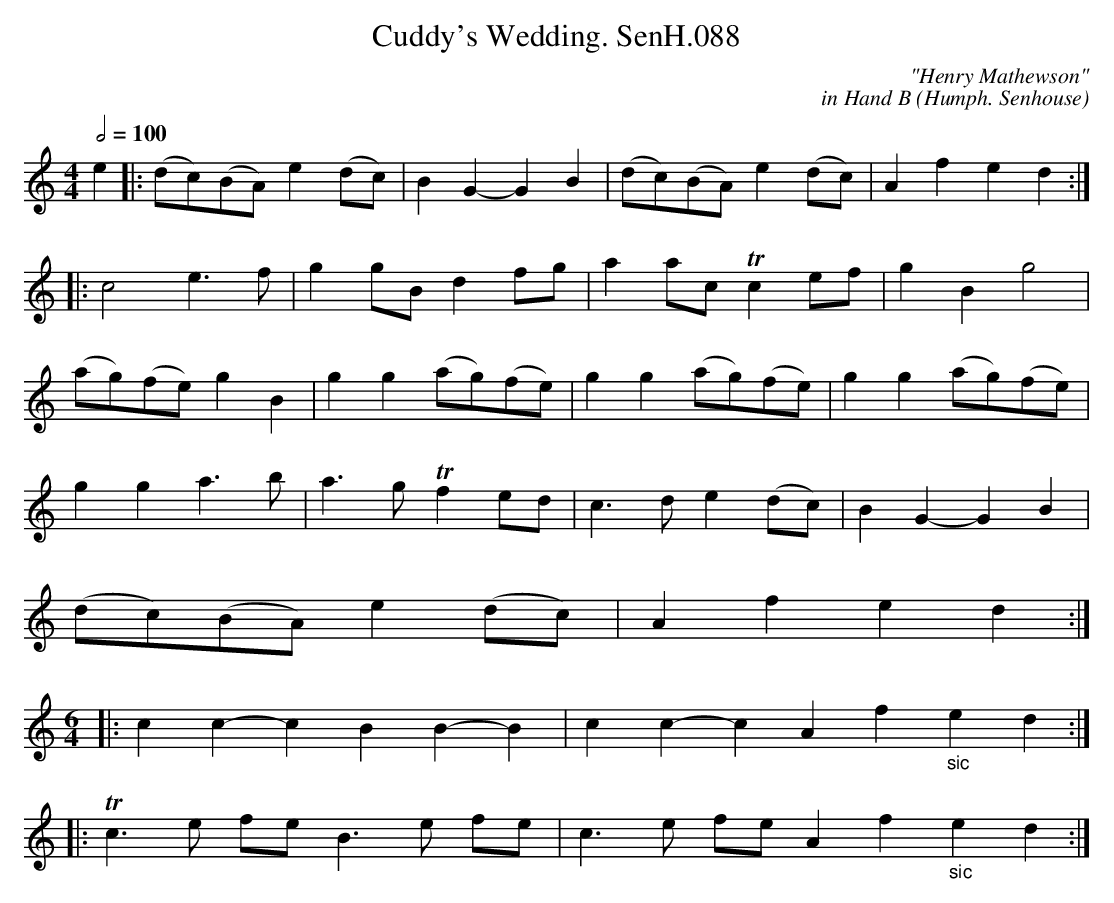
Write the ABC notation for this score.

X:1
T:Cuddy's Wedding. SenH.088
C:"Henry Mathewson"
C:in Hand B (Humph. Senhouse)
Q:1/2=100
M:4/4
L:1/8
K:C
e2 |: (dc)(BA) e2(dc) | B2G2-G2B2 | (dc)(BA) e2(dc) | A2f2e2d2 :|
|: c4e3f | g2gBd2fg | a2acTc2ef | g2B2g4 |
(ag)(fe) g2B2 | g2g2(ag)(fe) | g2g2 (ag)(fe) |  g2g2 (ag)(fe) |
g2g2a3b | a3g Tf2ed | c3de2(dc) | B2G2-G2B2 |
(dc)(BA) e2(dc) | A2f2e2d2 :|
M:6/4
|: c2c2-c2 B2B2-B2 |c2c2-c2 A2f2"_sic"e2d2 :|
|: Tc3e fe B3e fe | c3e fe A2f2"_sic"e2d2 :|
